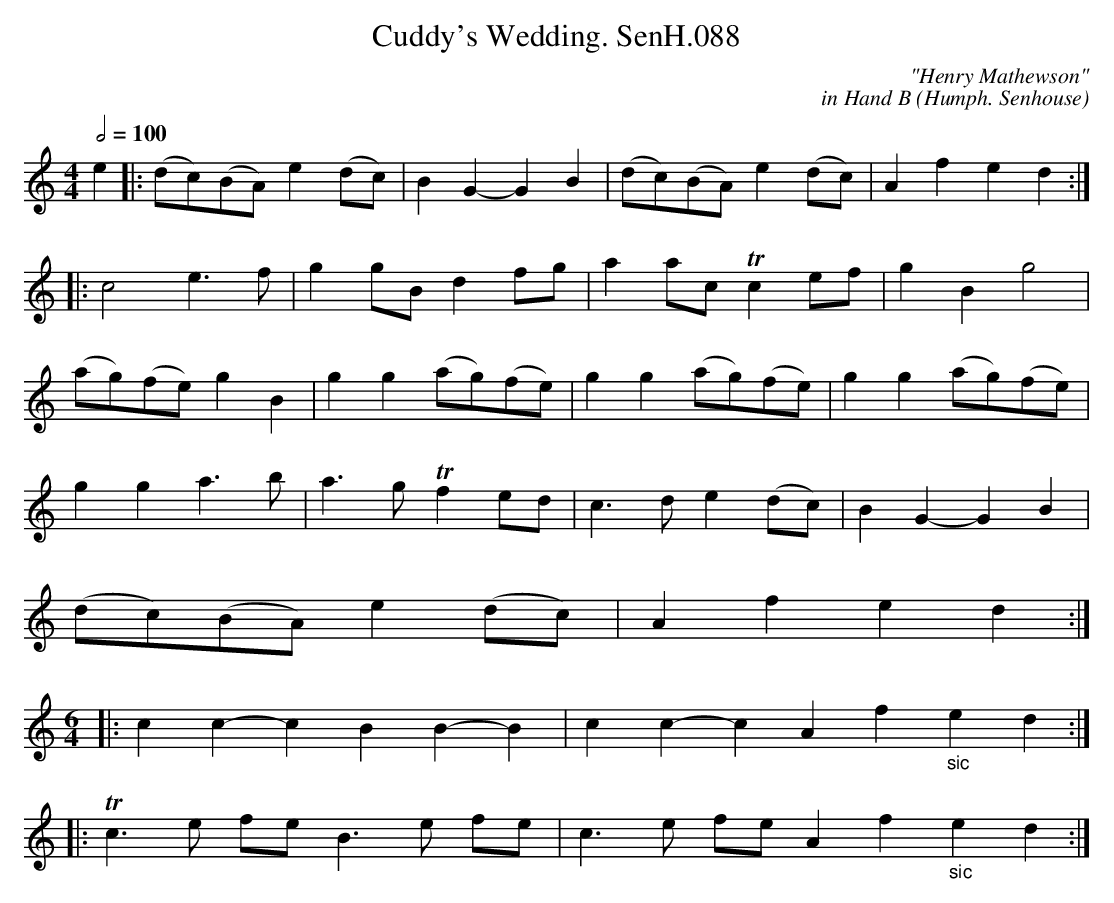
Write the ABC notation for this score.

X:1
T:Cuddy's Wedding. SenH.088
C:"Henry Mathewson"
C:in Hand B (Humph. Senhouse)
Q:1/2=100
M:4/4
L:1/8
K:C
e2 |: (dc)(BA) e2(dc) | B2G2-G2B2 | (dc)(BA) e2(dc) | A2f2e2d2 :|
|: c4e3f | g2gBd2fg | a2acTc2ef | g2B2g4 |
(ag)(fe) g2B2 | g2g2(ag)(fe) | g2g2 (ag)(fe) |  g2g2 (ag)(fe) |
g2g2a3b | a3g Tf2ed | c3de2(dc) | B2G2-G2B2 |
(dc)(BA) e2(dc) | A2f2e2d2 :|
M:6/4
|: c2c2-c2 B2B2-B2 |c2c2-c2 A2f2"_sic"e2d2 :|
|: Tc3e fe B3e fe | c3e fe A2f2"_sic"e2d2 :|
